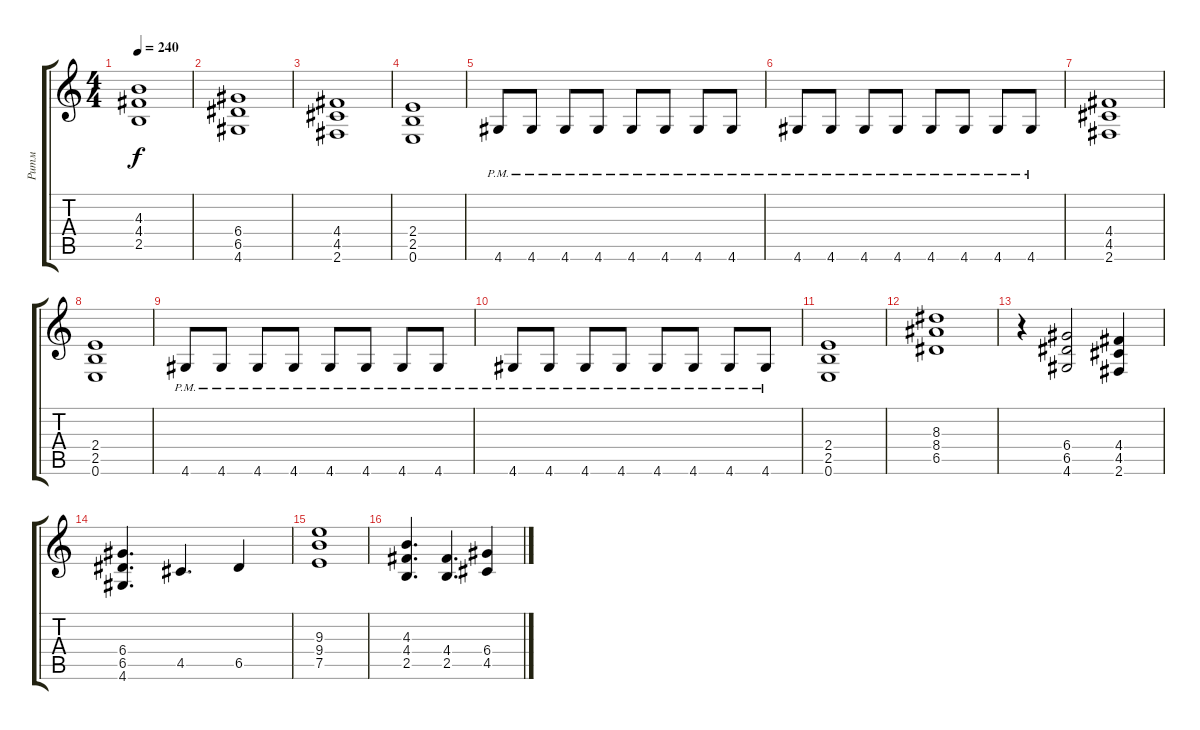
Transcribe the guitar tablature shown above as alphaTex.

\track ("Ритм" "Ритм") {instrument distortionguitar}
\staff {score tabs}
\tuning (E4 B3 G3 D3 A2 E2) {hide}
\ts (4 4)
\tempo 240
\clef g2
\ks c
(4.3 4.4 2.5).1{dy f} |
(6.4 6.5 4.6).1 |
(4.4 4.5 2.6).1 |
(2.4 2.5 0.6).1 |
4.6{pm}.8 4.6{pm}.8 4.6{pm}.8 4.6{pm}.8 4.6{pm}.8 4.6{pm}.8 4.6{pm}.8 4.6{pm}.8 |
4.6{pm}.8 4.6{pm}.8 4.6{pm}.8 4.6{pm}.8 4.6{pm}.8 4.6{pm}.8 4.6{pm}.8 4.6{pm}.8 |
(4.4 4.5 2.6).1 |
(2.4 2.5 0.6).1 |
4.6{pm}.8 4.6{pm}.8 4.6{pm}.8 4.6{pm}.8 4.6{pm}.8 4.6{pm}.8 4.6{pm}.8 4.6{pm}.8 |
4.6{pm}.8 4.6{pm}.8 4.6{pm}.8 4.6{pm}.8 4.6{pm}.8 4.6{pm}.8 4.6{pm}.8 4.6{pm}.8 |
(2.4 2.5 0.6).1 |
(8.3 8.4 6.5).1 |
r.4 (6.4 6.5 4.6).2 (4.4 4.5 2.6).4 |
(6.4 6.5 4.6).4{d} 4.5.4{d} 6.5.4 |
(9.3 9.4 7.5).1 |
(4.3 4.4 2.5).4{d} (4.4 2.5).4{d} (6.4 4.5).4
